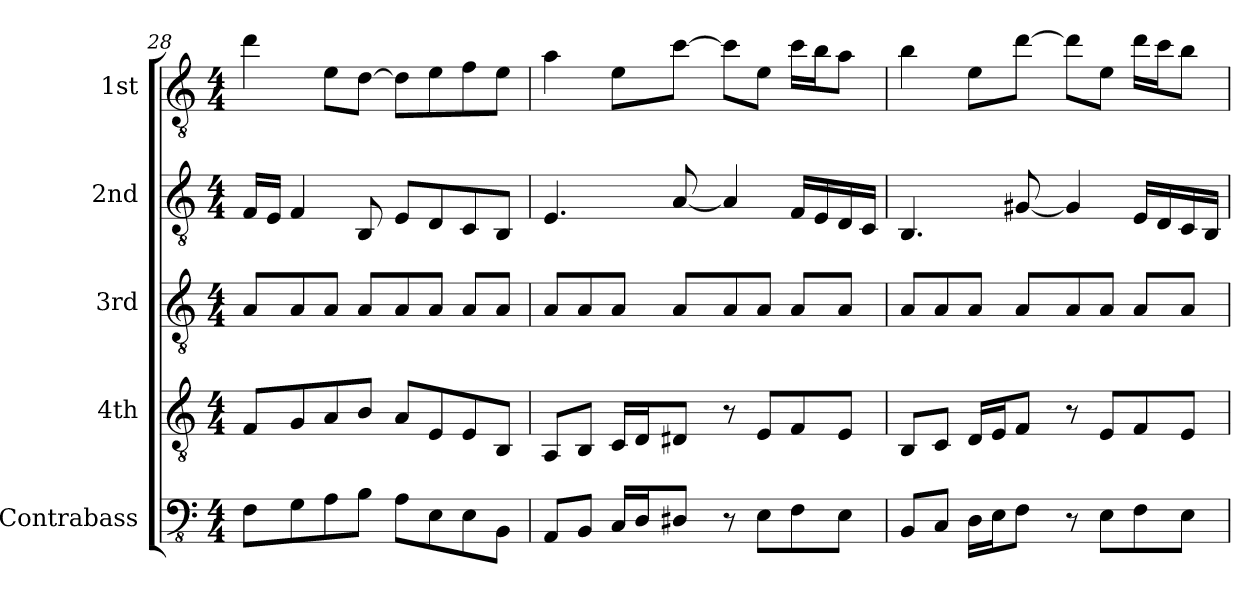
**kern	**kern	**kern	**kern	**kern
*part5	*part4	*part3	*part2	*part1
*staff5	*staff4	*staff3	*staff2	*staff1
*I"Contrabass	*I"4th	*I"3rd	*I"2nd	*I"1st
*I'C.B	*	*	*	*
!!LO:PB:g=z
*clefFv4	*clefGv2	*clefGv2	*clefGv2	*clefGv2
*k[]	*k[]	*k[]	*k[]	*k[]
*M4/4	*M4/4	*M4/4	*M4/4	*M4/4
=28	=28	=28	=28	=28
8FF\L	8F/L	8A/L	16F/LL	4dd\
.	.	.	16E/JJ	.
8GG\	8G/	8A/	4F/	.
8AA\	8A/	8A/J	.	8e\L
8BB\J	8B/J	8A/L	8BB/	[8d\J
8AA\L	8A/L	8A/	8E/L	8d\L]
8EE\	8E/	8A/J	8D/	8e\
8EE\	8E/	8A/L	8C/	8f\
8BBB\J	8BB/J	8A/J	8BB/J	8e\J
=29	=29	=29	=29	=29
8AAA/L	8AA/L	8A/L	4.E/	4a\
8BBB/J	8BB/J	8A/	.	.
16CC/LL	16C/LL	8A/J	.	8e\L
16DD/J	16D/J	.	.	.
8DD#X/J	8D#X/J	8A/L	[8A/	[8cc\J
8r	8r	8A/	4A/]	8cc\L]
8EE\L	8E/L	8A/J	.	8e\J
8FF\	8F/	8A/L	16F/LL	16cc\LL
.	.	.	16E/	16b\J
8EE\J	8E/J	8A/J	16D/	8a\J
.	.	.	16C/JJ	.
=30	=30	=30	=30	=30
8BBB/L	8BB/L	8A/L	4.BB/	4b\
8CC/J	8C/J	8A/	.	.
16DD\LL	16D/LL	8A/J	.	8e\L
16EE\J	16E/J	.	.	.
8FF\J	8F/J	8A/L	[8G#X/	[8dd\J
8r	8r	8A/	4G#/]	8dd\L]
8EE\L	8E/L	8A/J	.	8e\J
8FF\	8F/	8A/L	16E/LL	16dd\LL
.	.	.	16D/	16cc\J
8EE\J	8E/J	8A/J	16C/	8b\J
.	.	.	16BB/JJ	.
=	=	=	=	=
*-	*-	*-	*-	*-
